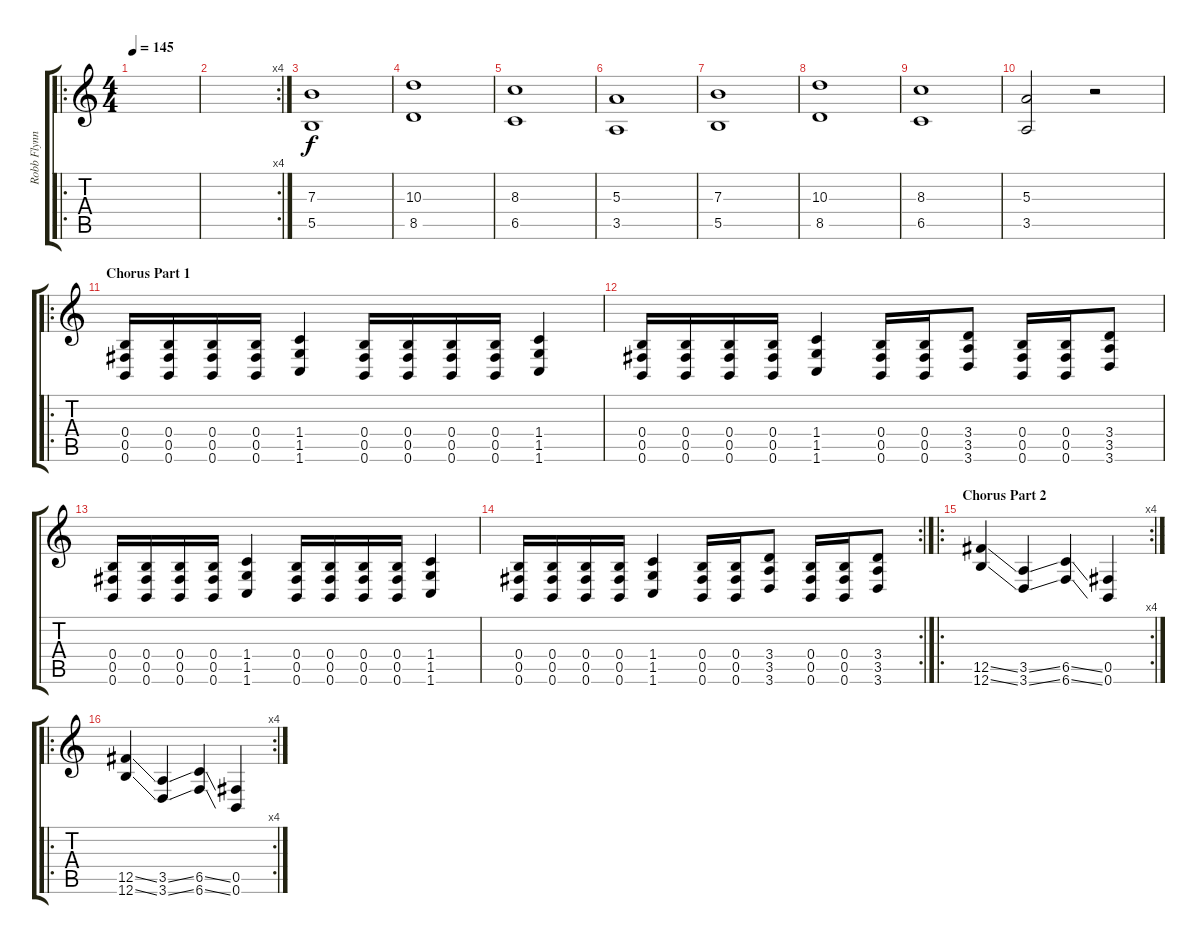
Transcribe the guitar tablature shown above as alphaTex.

\track ("Robb Flynn" "Robb Flynn") {instrument distortionguitar}
\staff {score tabs}
\tuning (Db4 Ab3 E3 B2 Gb2 B1) {hide}
\ro
\ts (4 4)
\tempo 145
\clef g2
\ks c
|
\rc 4
|
(7.3 5.5).1 |
(10.3 8.5).1 |
(8.3 6.5).1 |
(5.3 3.5).1 |
(7.3 5.5).1 |
(10.3 8.5).1 |
(8.3 6.5).1 |
(5.3 3.5).2 r.2 |
\ro
\section ("" "Chorus Part 1")
(0.4 0.5 0.6).16 (0.4 0.5 0.6).16 (0.4 0.5 0.6).16 (0.4 0.5 0.6).16 (1.4 1.5 1.6).4 (0.4 0.5 0.6).16 (0.4 0.5 0.6).16 (0.4 0.5 0.6).16 (0.4 0.5 0.6).16 (1.4 1.5 1.6).4 |
(0.4 0.5 0.6).16 (0.4 0.5 0.6).16 (0.4 0.5 0.6).16 (0.4 0.5 0.6).16 (1.4 1.5 1.6).4 (0.4 0.5 0.6).16 (0.4 0.5 0.6).16 (3.4 3.5 3.6).8 (0.4 0.5 0.6).16 (0.4 0.5 0.6).16 (3.4 3.5 3.6).8 |
(0.4 0.5 0.6).16 (0.4 0.5 0.6).16 (0.4 0.5 0.6).16 (0.4 0.5 0.6).16 (1.4 1.5 1.6).4 (0.4 0.5 0.6).16 (0.4 0.5 0.6).16 (0.4 0.5 0.6).16 (0.4 0.5 0.6).16 (1.4 1.5 1.6).4 |
\rc 2
(0.4 0.5 0.6).16 (0.4 0.5 0.6).16 (0.4 0.5 0.6).16 (0.4 0.5 0.6).16 (1.4 1.5 1.6).4 (0.4 0.5 0.6).16 (0.4 0.5 0.6).16 (3.4 3.5 3.6).8 (0.4 0.5 0.6).16 (0.4 0.5 0.6).16 (3.4 3.5 3.6).8 |
\ro
\rc 4
\section ("" "Chorus Part 2")
(12.5{ss} 12.6{ss}).4 (3.5{ss} 3.6{ss}).4 (6.5{ss} 6.6{ss}).4 (0.5 0.6).4 |
\ro
\rc 4
(12.5{ss} 12.6{ss}).4 (3.5{ss} 3.6{ss}).4 (6.5{ss} 6.6{ss}).4 (0.5 0.6).4
